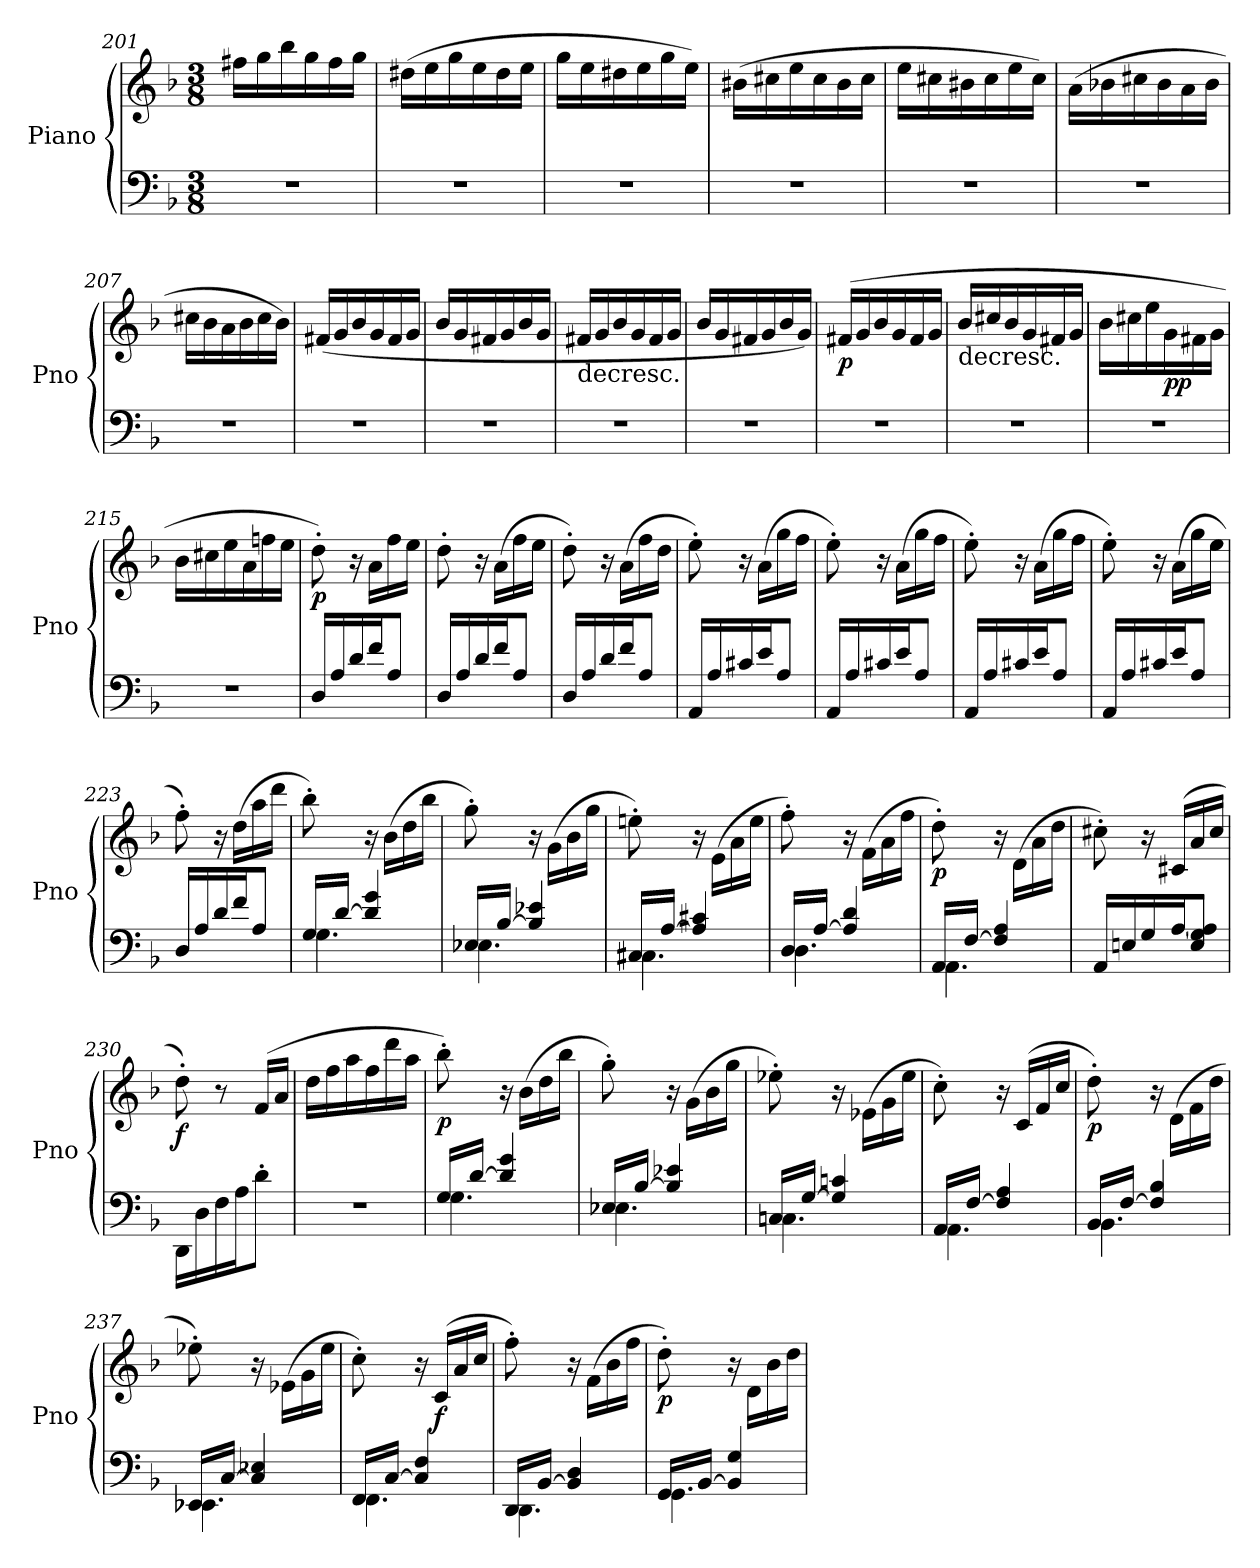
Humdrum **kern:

**kern	**kern	**dynam
*part1	*part1	*part1
*staff2	*staff1	*staff1/2
*I"Piano	*	*
*I'Pno	*	*
*clefF4	*clefG2	*
*k[b-]	*k[b-]	*
*d:	*d:	*
*M3/8	*M3/8	*
=201	=201	=201
4.r	16ff#X\LL	.
.	16gg\	.
.	16bb-\	.
.	16gg\	.
.	16ff#\	.
.	16gg\JJ	.
=202	=202	=202
4.r	(>16dd#X\LL	.
.	16ee\	.
.	16gg\	.
.	16ee\	.
.	16dd#\	.
.	16ee\JJ	.
=203	=203	=203
4.r	16gg\LL	.
.	16ee\	.
.	16dd#X\	.
.	16ee\	.
.	16gg\	.
.	16ee\JJ)	.
=204	=204	=204
4.r	(>16b#X\LL	.
.	16cc#X\	.
.	16ee\	.
.	16cc#\	.
.	16b#\	.
.	16cc#\JJ	.
!!LO:LB:g=z
=205	=205	=205
4.r	16ee\LL	.
.	16cc#X\	.
.	16b#X\	.
.	16cc#\	.
.	16ee\	.
.	16cc#\JJ)	.
=206	=206	=206
4.r	(>16a\LL	.
.	16b-X\	.
.	16cc#X\	.
.	16b-\	.
.	16a\	.
.	16b-\JJ	.
=207	=207	=207
4.r	16cc#X\LL	.
.	16b-\	.
.	16a\	.
.	16b-\	.
.	16cc#\	.
.	16b-\JJ)	.
=208	=208	=208
4.r	(>16f#X/LL	.
.	16g/	.
.	16b-/	.
.	16g/	.
.	16f#/	.
.	16g/JJ	.
=209	=209	=209
4.r	16b-/LL	.
.	16g/	.
.	16f#X/	.
.	16g/	.
.	16b-/	.
.	16g/JJ	.
=210	=210	=210
!	!LO:TX:b:t=decresc.	!
4.r	16f#X/LL	.
.	16g/	.
.	16b-/	.
.	16g/	.
.	16f#/	.
.	16g/JJ	.
=211	=211	=211
4.r	16b-/LL	.
.	16g/	.
.	16f#X/	.
.	16g/	.
.	16b-/	.
.	16g/JJ)	.
!!LO:LB:g=z
=212	=212	=212
!	!	!LO:DY:b
4.r	(>16f#X/LL	p
.	16g/	.
.	16b-/	.
.	16g/	.
.	16f#/	.
.	16g/JJ	.
=213	=213	=213
!	!LO:TX:b:t=decresc.	!
4.r	16b-/LL	.
.	16cc#X/	.
.	16b-/	.
.	16g/	.
.	16f#X/	.
.	16g/JJ	.
=214	=214	=214
4.r	16b-\LL	.
.	16cc#X\	.
.	16ee\	.
!	!	!LO:DY:b
.	16g\	pp
.	16f#X\	.
.	16g\JJ	.
=215	=215	=215
4.r	16b-\LL	.
.	16cc#X\	.
.	16ee\	.
.	16a\	.
.	16ffn\	.
.	16ee\JJ	.
=216	=216	=216
!	!	!LO:DY:b
16D/LL	8dd'\)	p
16A/	.	.
16d/	16r	.
16f/J	16a\LL	.
8A/J	16ff\	.
.	16ee\JJ	.
=217	=217	=217
16D/LL	8dd'\	.
16A/	.	.
16d/	16r	.
16f/J	(>16a\LL	.
8A/J	16ff\	.
.	16ee\JJ	.
=218	=218	=218
16D/LL	8dd'\)	.
16A/	.	.
16d/	16r	.
16f/J	(>16a\LL	.
8A/J	16ff\	.
.	16dd\JJ	.
!!LO:LB:g=z
=219	=219	=219
16AA/LL	8ee'\)	.
16A/	.	.
16c#X/	16r	.
16e/J	(>16a\LL	.
8A/J	16gg\	.
.	16ff\JJ	.
=220	=220	=220
16AA/LL	8ee'\)	.
16A/	.	.
16c#X/	16r	.
16e/J	(>16a\LL	.
8A/J	16gg\	.
.	16ff\JJ	.
=221	=221	=221
16AA/LL	8ee'\)	.
16A/	.	.
16c#X/	16r	.
16e/J	(>16a\LL	.
8A/J	16gg\	.
.	16ff\JJ	.
=222	=222	=222
16AA/LL	8ee'\)	.
16A/	.	.
16c#X/	16r	.
16e/J	(>16a\LL	.
8A/J	16gg\	.
.	16ee\JJ	.
=223	=223	=223
16D/LL	8ff'\)	.
16A/	.	.
16d/	16r	.
16f/J	(>16dd\LL	.
8A/J	16aa\	.
.	16ddd\JJ	.
=224	=224	=224
*^	*	*
16G/LL	4.G\	8bb-'\)	.
[16d/JJ	.	.	.
4d/] 4g/	.	16r	.
.	.	(>16b-\LL	.
.	.	16dd\	.
.	.	16bb-\JJ	.
!!LO:PB:g=z
=225	=225	=225	=225
16E-X/LL	4.E-\	8gg'\)	.
[16B-/JJ	.	.	.
4B-/] 4e-X/	.	16r	.
.	.	(>16g\LL	.
.	.	16b-\	.
.	.	16gg\JJ	.
=226	=226	=226	=226
16C#X/LL	4.C#\	8een'\)	.
[16A/JJ	.	.	.
4A/] 4c#X/	.	16r	.
.	.	(>16e\LL	.
.	.	16a\	.
.	.	16ee\JJ	.
=227	=227	=227	=227
16D/LL	4.D\	8ff'\)	.
[16A/JJ	.	.	.
4A/] 4d/	.	16r	.
.	.	(>16f\LL	.
.	.	16a\	.
.	.	16ff\JJ	.
=228	=228	=228	=228
!	!	!	!LO:DY:b
16AA/LL	4.AA\	8dd'\)	p
[16F/JJ	.	.	.
4F/] 4A/	.	16r	.
.	.	(>16d\LL	.
.	.	16a\	.
.	.	16dd\JJ	.
*v	*v	*	*
=229	=229	=229
16AA/LL	8cc#X'\)	.
16En/	.	.
16G/	16r	.
[16A/J	(<16c#X/LL	.
8E/ 8G/ 8A/]J	16a/	.
.	16cc#/JJ	.
!!LO:LB:g=z
=230	=230	=230
!	!	!LO:DY:b
16DD\LL	8dd'\)	f
16D\	.	.
16F\	8r	.
16A\J	.	.
8d'\J	(>16f/LL	.
.	16a/JJ	.
=231	=231	=231
4.r	16dd\LL	.
.	16ff\	.
.	16aa\	.
.	16ff\	.
.	16ddd\	.
.	16aa\JJ	.
=232	=232	=232
*^	*	*
!	!	!	!LO:DY:b
16G/LL	4.G\	8bb-'\)	p
[16d/JJ	.	.	.
4d/] 4g/	.	16r	.
.	.	(>16b-\LL	.
.	.	16dd\	.
.	.	16bb-\JJ	.
=233	=233	=233	=233
16E-X/LL	4.E-\	8gg'\)	.
[16B-/JJ	.	.	.
4B-/] 4e-X/	.	16r	.
.	.	(>16g\LL	.
.	.	16b-\	.
.	.	16gg\JJ	.
=234	=234	=234	=234
16Cn/LL	4.Cn\	8ee-X'\)	.
[16G/JJ	.	.	.
4G/] 4cn/	.	16r	.
.	.	(>16e-X\LL	.
.	.	16g\	.
.	.	16ee-\JJ	.
!!LO:LB:g=z
=235	=235	=235	=235
16AA/LL	4.AA\	8cc'\)	.
[16F/JJ	.	.	.
4F/] 4A/	.	16r	.
.	.	(<16c/LL	.
.	.	16f/	.
.	.	16cc/JJ	.
=236	=236	=236	=236
!	!	!	!LO:DY:b
16BB-/LL	4.BB-\	8dd'\)	p
[16F/JJ	.	.	.
4F/] 4B-/	.	16r	.
.	.	(>16d\LL	.
.	.	16f\	.
.	.	16dd\JJ	.
=237	=237	=237	=237
16EE-X/LL	4.EE-\	8ee-X'\)	.
[16C/JJ	.	.	.
4C/] 4E-X/	.	16r	.
.	.	(>16e-X\LL	.
.	.	16g\	.
.	.	16ee-\JJ	.
=238	=238	=238	=238
16FF/LL	4.FF\	8cc'\)	.
[16C/JJ	.	.	.
4C/] 4F/	.	16r	.
!	!	!	!LO:DY:b
.	.	(<16c/LL	f
.	.	16a/	.
.	.	16cc/JJ	.
=239	=239	=239	=239
16DD/LL	4.DD\	8ff'\)	.
[16BB-/JJ	.	.	.
4BB-/] 4D/	.	16r	.
.	.	(>16f\LL	.
.	.	16b-\	.
.	.	16ff\JJ	.
!!LO:LB:g=z
=240	=240	=240	=240
!	!	!	!LO:DY:b
16GG/LL	4.GG\	8dd'\)	p
[16BB-/JJ	.	.	.
4BB-/] 4G/	.	16r	.
.	.	16d\LL	.
.	.	16b-\	.
.	.	16dd\JJ	.
*v	*v	*	*
=	=	=
*-	*-	*-
